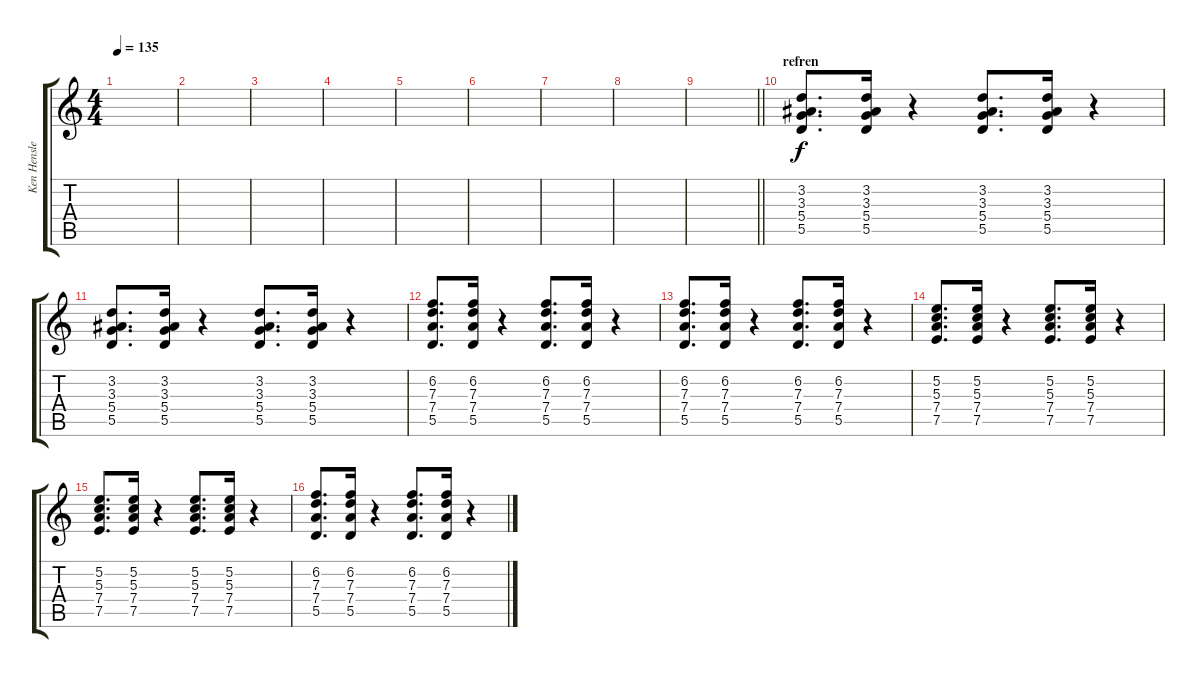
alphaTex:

\track ("Ken Hensley (guitar1)" "Ken Hensle") {instrument overdrivenguitar}
\staff {score tabs}
\tuning (E4 B3 G3 D3 A2 E2) {hide}
\ts (4 4)
\tempo 135
\clef g2
\ks c
|
|
|
|
|
|
|
|
\barLineRight lightlight
|
\section ("" "refren")
(3.2 3.3 5.4 5.5).8{d} (3.2 3.3 5.4 5.5).16 r.4 (3.2 3.3 5.4 5.5).8{d} (3.2 3.3 5.4 5.5).16 r.4 |
(3.2 3.3 5.4 5.5).8{d} (3.2 3.3 5.4 5.5).16 r.4 (3.2 3.3 5.4 5.5).8{d} (3.2 3.3 5.4 5.5).16 r.4 |
(6.2 7.3 7.4 5.5).8{d} (6.2 7.3 7.4 5.5).16 r.4 (6.2 7.3 7.4 5.5).8{d} (6.2 7.3 7.4 5.5).16 r.4 |
(6.2 7.3 7.4 5.5).8{d} (6.2 7.3 7.4 5.5).16 r.4 (6.2 7.3 7.4 5.5).8{d} (6.2 7.3 7.4 5.5).16 r.4 |
(5.2 5.3 7.4 7.5).8{d} (5.2 5.3 7.4 7.5).16 r.4 (5.2 5.3 7.4 7.5).8{d} (5.2 5.3 7.4 7.5).16 r.4 |
(5.2 5.3 7.4 7.5).8{d} (5.2 5.3 7.4 7.5).16 r.4 (5.2 5.3 7.4 7.5).8{d} (5.2 5.3 7.4 7.5).16 r.4 |
(6.2 7.3 7.4 5.5).8{d} (6.2 7.3 7.4 5.5).16 r.4 (6.2 7.3 7.4 5.5).8{d} (6.2 7.3 7.4 5.5).16 r.4
